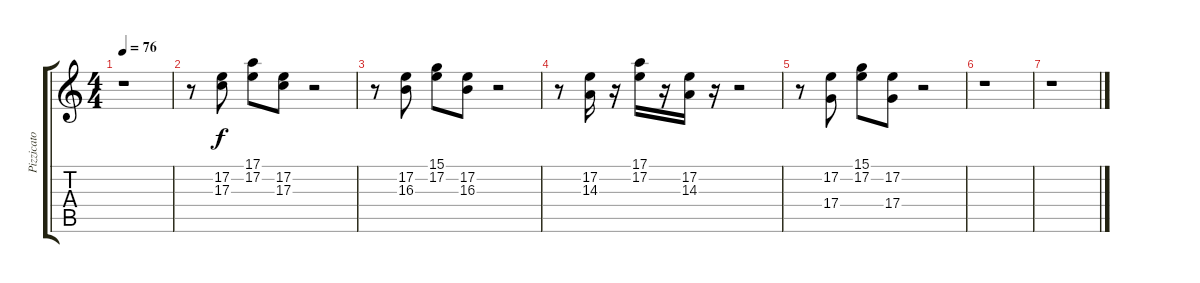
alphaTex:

\track ("Pizzicato Strings" "Pizzicato ") {instrument pizzicatostrings}
\staff {score tabs}
\tuning (E4 B3 G3 D3 A2 E2) {hide}
\ts (4 4)
\tempo 76
\clef g2
\ks c
r.1{dy f} |
r.8 (17.2 17.3).8 (17.1 17.2).8 (17.2 17.3).8 r.2 |
r.8 (17.2 16.3).8 (15.1 17.2).8 (17.2 16.3).8 r.2 |
r.8 (17.2 14.3).16 r.16 (17.1 17.2).16 r.16 (17.2 14.3).16 r.16 r.2 |
r.8 (17.2 17.4).8 (15.1 17.2).8 (17.2 17.4).8 r.2 |
r.1 |
r.1
